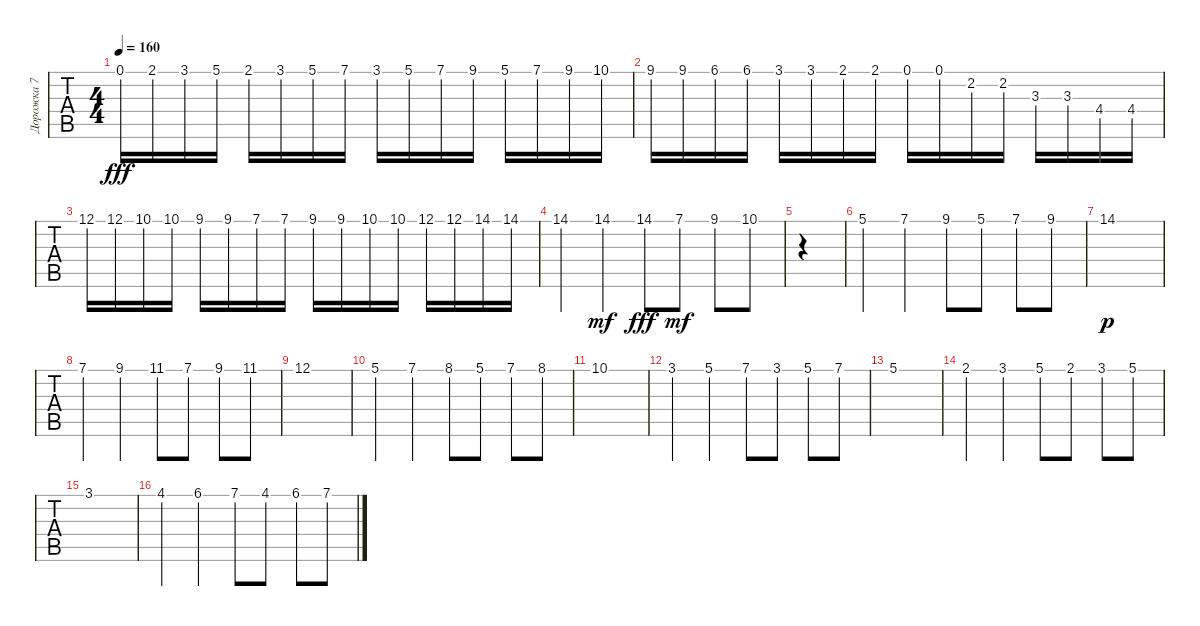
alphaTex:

\track ("Дорожка 7" "Дорожка 7") {instrument acousticguitarsteel}
\staff {tabs}
\tuning (E4 B3 G3 D3 A2 E2) {hide}
\ts (4 4)
\tempo 160
\clef g2
\ks c
0.1.16{dy fff} 2.1.16 3.1.16 5.1.16 2.1.16 3.1.16 5.1.16 7.1.16 3.1.16 5.1.16 7.1.16 9.1.16 5.1.16 7.1.16 9.1.16 10.1.16 |
9.1.16 9.1.16 6.1.16 6.1.16 3.1.16 3.1.16 2.1.16 2.1.16 0.1.16 0.1.16 2.2.16 2.2.16 3.3.16 3.3.16 4.4.16 4.4.16 |
12.1.16 12.1.16 10.1.16 10.1.16 9.1.16 9.1.16 7.1.16 7.1.16 9.1.16 9.1.16 10.1.16 10.1.16 12.1.16 12.1.16 14.1.16 14.1.16 |
14.1.4 14.1.4{dy mf} 14.1.8{dy fff} 7.1.8{dy mf} 9.1.8 10.1.8 |
|
5.1.4{instrument choiraahs} 7.1.4 9.1.8 5.1.8 7.1.8 9.1.8 |
14.1.1{dy p instrument fx3crystal} |
7.1.4 9.1.4 11.1.8 7.1.8 9.1.8 11.1.8 |
12.1.1 |
5.1.4 7.1.4 8.1.8 5.1.8 7.1.8 8.1.8 |
10.1.1 |
3.1.4 5.1.4 7.1.8 3.1.8 5.1.8 7.1.8 |
5.1.1 |
2.1.4 3.1.4 5.1.8 2.1.8 3.1.8 5.1.8 |
3.1.1 |
4.1.4 6.1.4 7.1.8 4.1.8 6.1.8 7.1.8
